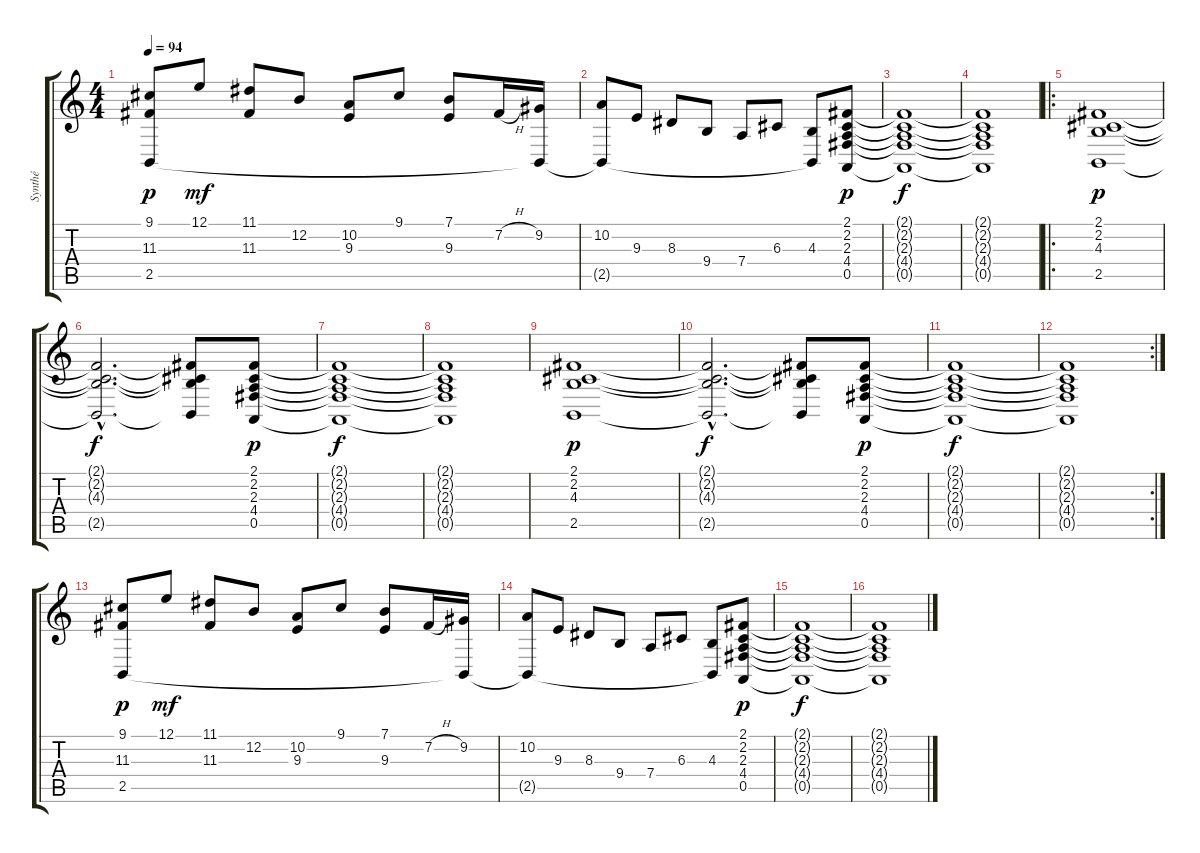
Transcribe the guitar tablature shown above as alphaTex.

\track ("Synthé" "Synthé") {instrument electricpiano2}
\staff {score tabs}
\tuning (E4 B3 G3 D3 A2 E2) {hide}
\ts (4 4)
\tempo 94
\clef g2
\ks c
(9.1 11.3 2.5).8{dy p} 12.1.8{dy mf} (11.1 11.3).8 12.2.8 (10.2 9.3).8 9.1.8 (7.1 9.3).8 7.2{h}.16 (9.2 2.5{t}).16 |
(10.2 2.5{t}).8 9.3.8 8.3.8 9.4.8 7.4.8 6.3.8 (4.3 2.5{t}).8 (2.1 2.2 2.3 4.4 0.5).8{dy p} |
(2.1{t} 2.2{t} 2.3{t} 4.4{t} 0.5{t}).1{dy f} |
(2.1{t} 2.2{t} 2.3{t} 4.4{t} 0.5{t}).1 |
\ro
(2.1 2.2 4.3 2.5).1{dy p} |
(2.1{hac t} 2.2{hac t} 4.3{hac t} 2.5{hac t}).2{d dy f} (2.1{t} 2.2{t} 4.3{t} 2.5{t}).8 (2.1 2.2 2.3 4.4 0.5).8{dy p} |
(2.1{t} 2.2{t} 2.3{t} 4.4{t} 0.5{t}).1{dy f} |
(2.1{t} 2.2{t} 2.3{t} 4.4{t} 0.5{t}).1 |
(2.1 2.2 4.3 2.5).1{dy p} |
(2.1{hac t} 2.2{hac t} 4.3{hac t} 2.5{hac t}).2{d dy f} (2.1{t} 2.2{t} 4.3{t} 2.5{t}).8 (2.1 2.2 2.3 4.4 0.5).8{dy p} |
(2.1{t} 2.2{t} 2.3{t} 4.4{t} 0.5{t}).1{dy f} |
\rc 2
(2.1{t} 2.2{t} 2.3{t} 4.4{t} 0.5{t}).1 |
(9.1 11.3 2.5).8{dy p} 12.1.8{dy mf} (11.1 11.3).8 12.2.8 (10.2 9.3).8 9.1.8 (7.1 9.3).8 7.2{h}.16 (9.2 2.5{t}).16 |
(10.2 2.5{t}).8 9.3.8 8.3.8 9.4.8 7.4.8 6.3.8 (4.3 2.5{t}).8 (2.1 2.2 2.3 4.4 0.5).8{dy p} |
(2.1{t} 2.2{t} 2.3{t} 4.4{t} 0.5{t}).1{dy f} |
(2.1{t} 2.2{t} 2.3{t} 4.4{t} 0.5{t}).1
